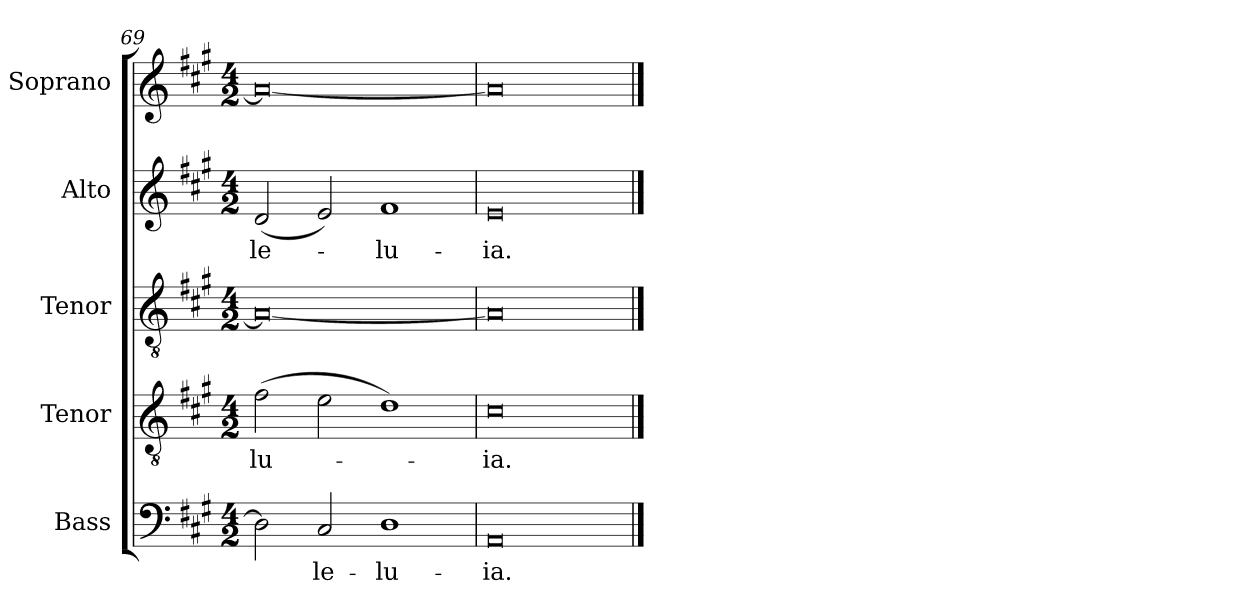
**kern	**text	**kern	**text	**kern	**kern	**text	**kern
*part5	*part5	*part4	*part4	*part3	*part2	*part2	*part1
*staff5	*staff5	*staff4	*staff4	*staff3	*staff2	*staff2	*staff1
*I"Bass	*	*I"Tenor	*	*I"Tenor	*I"Alto	*	*I"Soprano
*I'B.	*	*I'T.	*	*I'T.	*I'A.	*	*I'S.
*clefF4	*	*clefGv2	*	*clefGv2	*clefG2	*	*clefG2
*	*	*ITrd7c12	*	*ITrd7c12	*	*	*
*k[f#c#g#]	*	*k[f#c#g#]	*	*k[f#c#g#]	*k[f#c#g#]	*	*k[f#c#g#]
*A:	*	*A:	*	*A:	*A:	*	*A:
*M4/2	*	*M4/2	*	*M4/2	*M4/2	*	*M4/2
=69	=69	=69	=69	=69	=69	=69	=69
!	!	!	!LO:LY:b:color=#000000	!	!	!	!
!	!	!	!	!	!	!LO:LY:b:color=#000000	!
2Di\]	.	(2F#i\	-lu-	0AAi_	(2di/	-le-	0ai_
!	!LO:LY:b:color=#000000	!	!	!	!	!	!
2C#i/	-le-	2Ei\	.	.	2ei/)	.	.
!	!LO:LY:b:color=#000000	!	!	!	!	!	!
!	!	!	!	!	!	!LO:LY:b:color=#000000	!
1Di	-lu-	1Di)	.	.	1f#i	-lu-	.
=70	=70	=70	=70	=70	=70	=70	=70
!	!LO:LY:b:color=#000000	!	!	!	!	!	!
!	!	!	!LO:LY:b:color=#000000	!	!	!	!
!	!	!	!	!	!	!LO:LY:b:color=#000000	!
0AAi	-ia.	0C#i	-ia.	0AAi]	0ei	-ia.	0ai]
==	==	==	==	==	==	==	==
*-	*-	*-	*-	*-	*-	*-	*-
